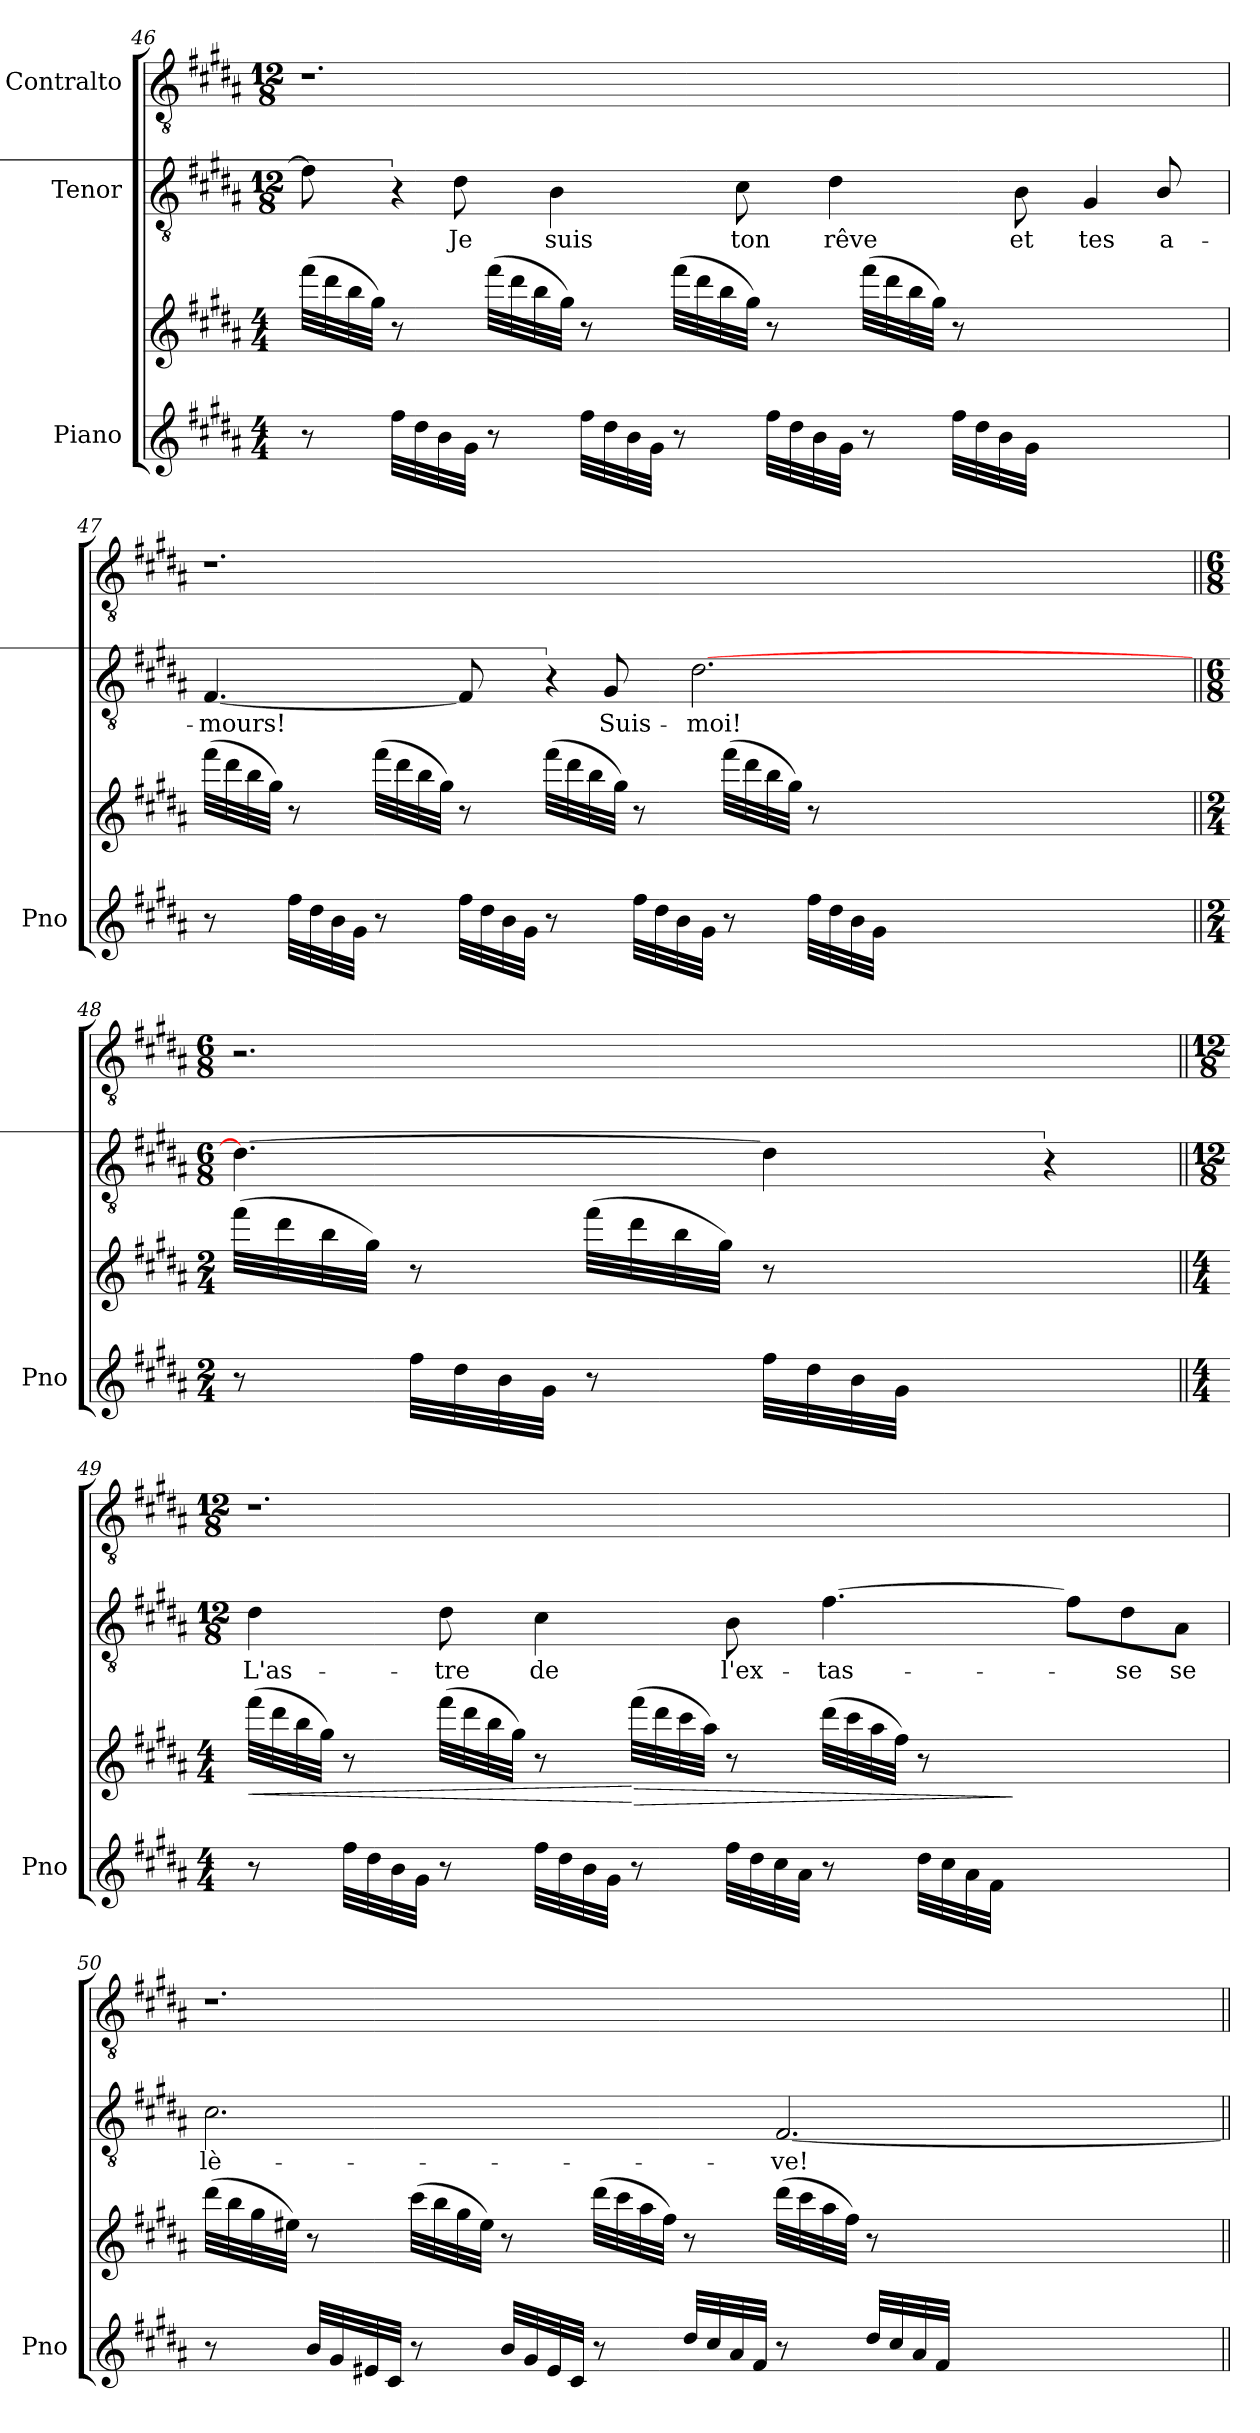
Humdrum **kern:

**kern	**kern	**dynam	**kern	**text	**kern
*part3	*part3	*part3	*part2	*part2	*part1
*staff4	*staff3	*staff3/4	*staff2	*staff2	*staff1
*I"Piano	*	*	*I"Tenor	*	*I"Contralto
*I'Pno	*	*	*	*	*
*clefG2	*clefG2	*	*clefGv2	*	*clefGv2
*k[f#c#g#d#a#]	*k[f#c#g#d#a#]	*	*k[f#c#g#d#a#]	*	*k[f#c#g#d#a#]
*M4/4	*M4/4	*	*M12/8	*	*M12/8
=46	=46	=46	=46	=46	=46
8r	(32fff#\LLL	.	8f#\]	.	1.r
.	32ddd#\	.	.	.	.
.	32bb\	.	.	.	.
.	32gg#\JJJ)	.	.	.	.
!	!	!	!LO:N:vis=8	!	!
32ff#\LLL	8r	.	12r	.	.
32dd#\	.	.	.	.	.
32b\	.	.	.	.	.
.	.	.	8d#\	Je	.
32g#\JJJ	.	.	.	.	.
8r	(32fff#\LLL	.	.	.	.
.	32ddd#\	.	.	.	.
.	32bb\	.	.	.	.
.	.	.	4B\	suis	.
.	32gg#\JJJ)	.	.	.	.
32ff#\LLL	8r	.	.	.	.
32dd#\	.	.	.	.	.
32b\	.	.	.	.	.
32g#\JJJ	.	.	.	.	.
8r	(32fff#\LLL	.	.	.	.
.	32ddd#\	.	.	.	.
.	32bb\	.	.	.	.
.	.	.	8c#\	ton	.
.	32gg#\JJJ)	.	.	.	.
32ff#\LLL	8r	.	.	.	.
32dd#\	.	.	.	.	.
32b\	.	.	.	.	.
.	.	.	4d#\	rêve	.
32g#\JJJ	.	.	.	.	.
8r	(32fff#\LLL	.	.	.	.
.	32ddd#\	.	.	.	.
.	32bb\	.	.	.	.
.	32gg#\JJJ)	.	.	.	.
32ff#\LLL	8r	.	.	.	.
32dd#\	.	.	.	.	.
32b\	.	.	.	.	.
.	.	.	8B\	et	.
32g#\JJJ	.	.	.	.	.
2ryy	2ryy	.	.	.	.
.	.	.	4G#/	tes	.
.	.	.	8B/	a-	.
.	.	.	24ryy	.	.
=47	=47	=47	=47	=47	=47
8r	(32fff#\LLL	.	[4.F#/	-mours!	1.r
.	32ddd#\	.	.	.	.
.	32bb\	.	.	.	.
.	32gg#\JJJ)	.	.	.	.
32ff#\LLL	8r	.	.	.	.
32dd#\	.	.	.	.	.
32b\	.	.	.	.	.
32g#\JJJ	.	.	.	.	.
8r	(32fff#\LLL	.	.	.	.
.	32ddd#\	.	.	.	.
.	32bb\	.	.	.	.
.	32gg#\JJJ)	.	.	.	.
32ff#\LLL	8r	.	8F#/]	.	.
32dd#\	.	.	.	.	.
32b\	.	.	.	.	.
32g#\JJJ	.	.	.	.	.
!	!	!	!LO:N:vis=8	!	!
8r	(32fff#\LLL	.	12r	.	.
.	32ddd#\	.	.	.	.
.	32bb\	.	.	.	.
.	.	.	8G#/	Suis-	.
.	32gg#\JJJ)	.	.	.	.
32ff#\LLL	8r	.	.	.	.
32dd#\	.	.	.	.	.
32b\	.	.	.	.	.
.	.	.	[2.d#\	-moi!	.
32g#\JJJ	.	.	.	.	.
8r	(32fff#\LLL	.	.	.	.
.	32ddd#\	.	.	.	.
.	32bb\	.	.	.	.
.	32gg#\JJJ)	.	.	.	.
32ff#\LLL	8r	.	.	.	.
32dd#\	.	.	.	.	.
32b\	.	.	.	.	.
32g#\JJJ	.	.	.	.	.
2ryy	2ryy	.	.	.	.
.	.	.	24ryy	.	.
=48||	=48||	=48||	=48||	=48||	=48||
*M2/4	*M2/4	*	*M6/8	*	*M6/8
8r	(32fff#\LLL	.	4.d#\_	.	2.r
.	32ddd#\	.	.	.	.
.	32bb\	.	.	.	.
.	32gg#\JJJ)	.	.	.	.
32ff#\LLL	8r	.	.	.	.
32dd#\	.	.	.	.	.
32b\	.	.	.	.	.
32g#\JJJ	.	.	.	.	.
8r	(32fff#\LLL	.	.	.	.
.	32ddd#\	.	.	.	.
.	32bb\	.	.	.	.
.	32gg#\JJJ)	.	.	.	.
32ff#\LLL	8r	.	4d#\]	.	.
32dd#\	.	.	.	.	.
32b\	.	.	.	.	.
32g#\JJJ	.	.	.	.	.
4ryy	4ryy	.	.	.	.
!	!	!	!LO:N:vis=8	!	!
.	.	.	12r	.	.
.	.	.	24ryy	.	.
=49||	=49||	=49||	=49||	=49||	=49||
*M4/4	*M4/4	*	*M12/8	*	*M12/8
!	!	!LO:HP:b	!	!	!
8r	(32fff#\LLL	<	4d#\	L'as-	1.r
.	32ddd#\	.	.	.	.
.	32bb\	.	.	.	.
.	32gg#\JJJ)	.	.	.	.
32ff#\LLL	8r	.	.	.	.
32dd#\	.	.	.	.	.
32b\	.	.	.	.	.
32g#\JJJ	.	.	.	.	.
8r	(32fff#\LLL	.	8d#\	-tre	.
.	32ddd#\	.	.	.	.
.	32bb\	.	.	.	.
.	32gg#\JJJ)	.	.	.	.
32ff#\LLL	8r	.	4c#\	de	.
32dd#\	.	.	.	.	.
32b\	.	.	.	.	.
32g#\JJJ	.	.	.	.	.
!	!	!LO:HP:n=1:b	!	!	!
8r	(32fff#\LLL	[ >	.	.	.
.	32ddd#\	.	.	.	.
.	32ccc#\	.	.	.	.
.	32aa#\JJJ)	.	.	.	.
32ff#\LLL	8r	.	8B\	l'ex-	.
32dd#\	.	.	.	.	.
32cc#\	.	.	.	.	.
32a#\JJJ	.	.	.	.	.
8r	(32ddd#\LLL	.	[4.f#\	-tas-	.
.	32ccc#\	.	.	.	.
.	32aa#\	.	.	.	.
.	32ff#\JJJ)	.	.	.	.
32dd#\LLL	8r	.	.	.	.
32cc#\	.	.	.	.	.
32a#\	.	.	.	.	.
32f#\JJJ	.	.	.	.	.
2ryy	2ryy	]	.	.	.
.	.	.	8f#\L]	.	.
.	.	.	8d#\	-se	.
.	.	.	8A#\J	se	.
=50	=50	=50	=50	=50	=50
8r	(32ddd#\LLL	.	2.c#\	lè-	1.r
.	32bb\	.	.	.	.
.	32gg#\	.	.	.	.
.	32ee#X\JJJ)	.	.	.	.
32b/LLL	8r	.	.	.	.
32g#/	.	.	.	.	.
32e#X/	.	.	.	.	.
32c#/JJJ	.	.	.	.	.
8r	(32ccc#\LLL	.	.	.	.
.	32bb\	.	.	.	.
.	32gg#\	.	.	.	.
.	32ee#\JJJ)	.	.	.	.
32b/LLL	8r	.	.	.	.
32g#/	.	.	.	.	.
32e#/	.	.	.	.	.
32c#/JJJ	.	.	.	.	.
8r	(32ddd#\LLL	.	.	.	.
.	32ccc#\	.	.	.	.
.	32aa#\	.	.	.	.
.	32ff#\JJJ)	.	.	.	.
32dd#/LLL	8r	.	.	.	.
32cc#/	.	.	.	.	.
32a#/	.	.	.	.	.
32f#/JJJ	.	.	.	.	.
8r	(32ddd#\LLL	.	[2.F#/	-ve!	.
.	32ccc#\	.	.	.	.
.	32aa#\	.	.	.	.
.	32ff#\JJJ)	.	.	.	.
32dd#/LLL	8r	.	.	.	.
32cc#/	.	.	.	.	.
32a#/	.	.	.	.	.
32f#/JJJ	.	.	.	.	.
2ryy	2ryy	.	.	.	.
=||	=||	=||	=||	=||	=||
*-	*-	*-	*-	*-	*-
